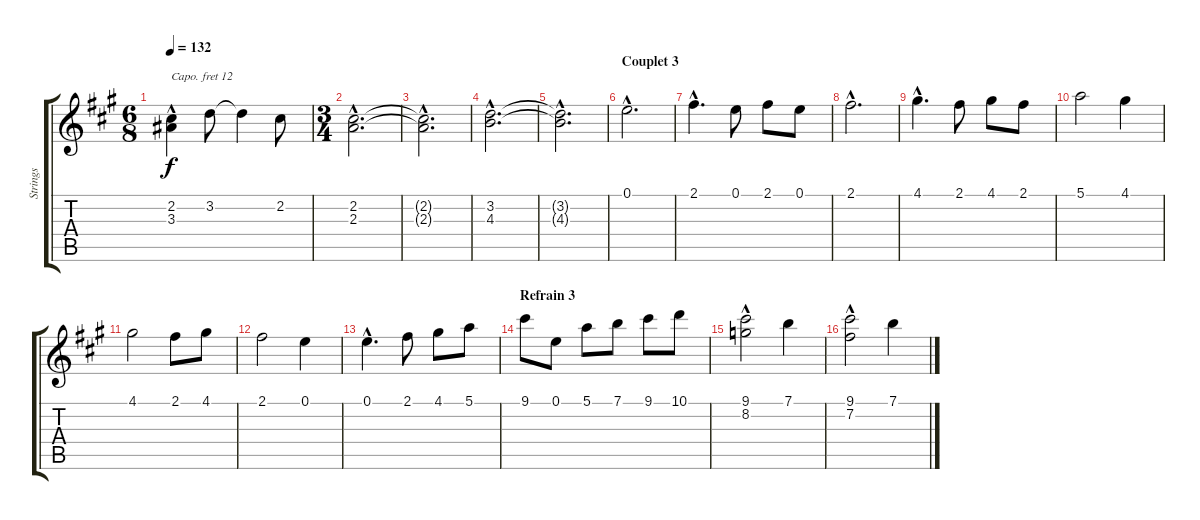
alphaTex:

\track ("Strings" "Strings") {instrument synthstrings1}
\staff {score tabs}
\capo 12
\tuning (E4 B3 G3 D3 A2 E2) {hide}
\ts (6 8)
\tempo 132
\clef g2
\ks a
(2.2 3.3{hac}).4{dy f} 3.2.8 3.2{t}.4 2.2.8 |
\ts (3 4)
(2.2{hac} 2.3{hac}).2{d} |
(2.2{hac t} 2.3{hac t}).2{d} |
(3.2{hac} 4.3{hac}).2{d} |
(3.2{hac t} 4.3{hac t}).2{d} |
\section ("" "Couplet 3")
0.1{hac}.2{d} |
2.1{hac}.4{d} 0.1.8 2.1.8 0.1.8 |
2.1{hac}.2{d} |
4.1{hac}.4{d} 2.1.8 4.1.8 2.1.8 |
5.1.2 4.1.4 |
4.1.2 2.1.8 4.1.8 |
2.1.2 0.1.4 |
0.1{hac}.4{d} 2.1.8 4.1.8 5.1.8 |
\section ("" "Refrain 3")
9.1.8 0.1.8 5.1.8 7.1.8 9.1.8 10.1.8 |
(9.1 8.2{hac}).2 7.1.4 |
(9.1 7.2{hac}).2 7.1.4
